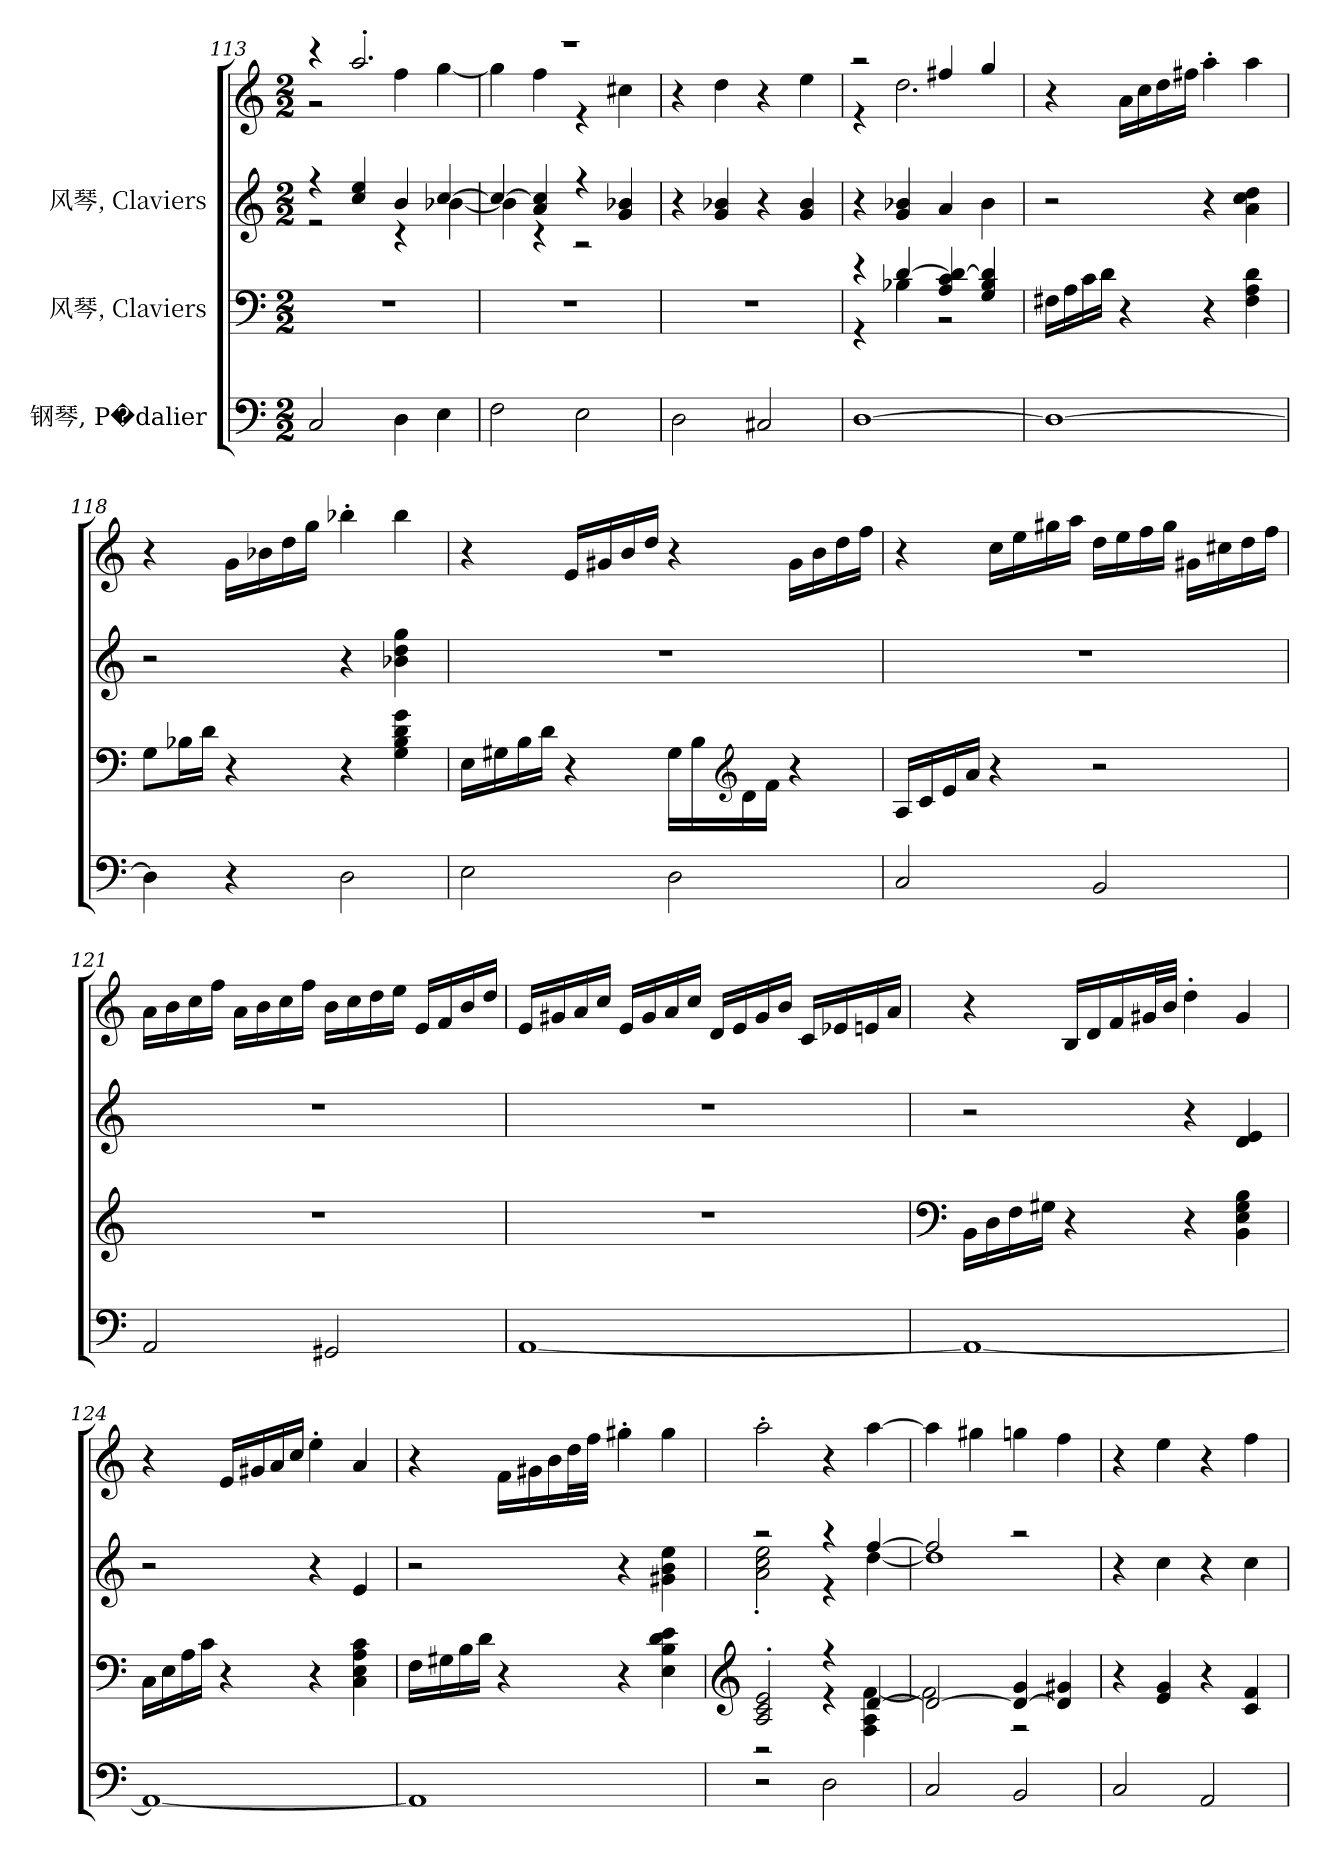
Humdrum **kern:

**kern	**kern	**kern	**kern
*part3	*part2	*part1	*part1
*staff4	*staff3	*staff2	*staff1
*I"钢琴, P�dalier	*I"风琴, Claviers	*I"风琴, Claviers	*
*clefF4	*clefF4	*clefG2	*clefG2
*k[]	*k[]	*k[]	*k[]
*M2/2	*M2/2	*M2/2	*M2/2
=113	=113	=113	=113
*	*	*^	*^
2C/	1r	4r	2r	4r	2r
.	.	4cc/ 4ee/	.	2.aa'/	.
4D\	.	4b/	4r	.	4ff\
4E\	.	[4cc/	[4b-X\	.	[4gg\
=114	=114	=114	=114	=114	=114
2F\	1r	4cc/_	4b-\]	1r	4gg\]
.	.	4a/ 4cc/]	4r	.	4ff\
2E\	.	4r	2r	.	4r
.	.	4g/ 4b-X/	.	.	4cc#X\
*	*	*v	*v	*	*
*	*	*	*v	*v
=115	=115	=115	=115
2D\	1r	4r	4r
.	.	4g/ 4b-X/	4dd\
2C#X/	.	4r	4r
.	.	4g/ 4b-/	4ee\
=116	=116	=116	=116
*	*^	*	*^
[1D	4r	4r	4r	2r	4r
.	[4d/	4B-X\	4g/ 4b-X/	.	2.dd\
.	4A/ 4c/ 4d/_	2r	4a/	4ff#X/	.
.	4G/ 4B-/ 4d/]	.	4b-\	4gg/	.
*	*v	*v	*	*v	*v
!!LO:LB:g=z
=117	=117	=117	=117
1D_	16F#X\LL	2r	4r
.	16A\	.	.
.	16c\	.	.
.	16d\JJ	.	.
.	4r	.	16a\LL
.	.	.	16cc\
.	.	.	16dd\
.	.	.	16ff#X\JJ
.	4r	4r	4aa'\
.	4F#\ 4A\ 4d\	4a\ 4cc\ 4dd\	4aa\
=118	=118	=118	=118
4D\]	8G\L	2r	4r
.	16B-X\L	.	.
.	16d\JJ	.	.
4r	4r	.	16g\LL
.	.	.	16b-X\
.	.	.	16dd\
.	.	.	16gg\JJ
2D\	4r	4r	4bb-X'\
.	4G\ 4B-\ 4d\ 4g\	4b-X\ 4dd\ 4gg\	4bb-\
=119	=119	=119	=119
2E\	16E\LL	1r	4r
.	16G#X\	.	.
.	16B\	.	.
.	16d\JJ	.	.
.	4r	.	16e/LL
.	.	.	16g#X/
.	.	.	16b/
.	.	.	16dd/JJ
2D\	16G#\LL	.	4r
.	16B\	.	.
*	*clefG2	*	*
.	16d\	.	.
.	16f\JJ	.	.
.	4r	.	16g#\LL
.	.	.	16b\
.	.	.	16dd\
.	.	.	16ff\JJ
!!LO:LB:g=z
=120	=120	=120	=120
2C/	16A/LL	1r	4r
.	16c/	.	.
.	16e/	.	.
.	16a/JJ	.	.
.	4r	.	16cc\LL
.	.	.	16ee\
.	.	.	16gg#X\
.	.	.	16aa\JJ
2BB/	2r	.	16dd\LL
.	.	.	16ee\
.	.	.	16ff\
.	.	.	16gg#\JJ
.	.	.	16g#X\LL
.	.	.	16cc#X\
.	.	.	16dd\
.	.	.	16ff\JJ
=121	=121	=121	=121
2AA/	1r	1r	16a\LL
.	.	.	16b\
.	.	.	16cc\
.	.	.	16ff\JJ
.	.	.	16a\LL
.	.	.	16b\
.	.	.	16cc\
.	.	.	16ff\JJ
2GG#X/	.	.	16b\LL
.	.	.	16cc\
.	.	.	16dd\
.	.	.	16ee\JJ
.	.	.	16e/LL
.	.	.	16f/
.	.	.	16b/
.	.	.	16dd/JJ
!!LO:PB:g=z
=122	=122	=122	=122
[1AA	1r	1r	16e/LL
.	.	.	16g#X/
.	.	.	16a/
.	.	.	16cc/JJ
.	.	.	16e/LL
.	.	.	16g#/
.	.	.	16a/
.	.	.	16cc/JJ
.	.	.	16d/LL
.	.	.	16e/
.	.	.	16g#/
.	.	.	16b/JJ
.	.	.	16c/LL
.	.	.	16e-X/
.	.	.	16en/
.	.	.	16a/JJ
=123	=123	=123	=123
*	*clefF4	*	*
1AA_	16BB\LL	2r	4r
.	16D\	.	.
.	16F\	.	.
.	16G#X\JJ	.	.
.	4r	.	16B/LL
.	.	.	16d/
.	.	.	16f/
.	.	.	32g#X/L
.	.	.	32b/JJJ
.	4r	4r	4dd'\
.	4BB\ 4E\ 4G#\ 4B\	4d/ 4e/	4g#/
=124	=124	=124	=124
1AA_	16C\LL	2r	4r
.	16E\	.	.
.	16A\	.	.
.	16c\JJ	.	.
.	4r	.	16e/LL
.	.	.	16g#X/
.	.	.	16a/
.	.	.	16cc/JJ
.	4r	4r	4ee'\
.	4C\ 4E\ 4A\ 4c\	4e/	4a/
!!LO:LB:g=z
=125	=125	=125	=125
1AA]	16F\LL	2r	4r
.	16G#X\	.	.
.	16B\	.	.
.	16d\JJ	.	.
.	4r	.	16f\LL
.	.	.	16g#X\
.	.	.	16b\
.	.	.	32dd\L
.	.	.	32ff\JJJ
.	4r	4r	4gg#X'\
.	4E\ 4B\ 4d\ 4e\	4g#X\ 4b\ 4ee\	4gg#\
=126	=126	=126	=126
*	*clefG2	*	*
*	*^	*^	*
2r	2A/' 2c/' 2e/'	2r	2r	2a\' 2cc\' 2ee\'	2aa'\
2D\	4r	4r	4r	4r	4r
.	[4d/	4F\ 4A\ [4f\	[4ff/	[4dd\	[4aa\
=127	=127	=127	=127	=127	=127
2C/	2d/_	2f\]	2ff/]	1dd]	4aa\]
.	.	.	.	.	4gg#X\
2BB/	4d/_ 4g/	2r	2r	.	4ggn\
.	4d/] 4g#X/	.	.	.	4ff\
*	*v	*v	*	*	*
*	*	*v	*v	*
=128	=128	=128	=128
2C/	4r	4r	4r
.	4e/ 4g/	4cc\	4ee\
2AA/	4r	4r	4r
.	4c/ 4f/	4cc\	4ff\
=	=	=	=
*-	*-	*-	*-
